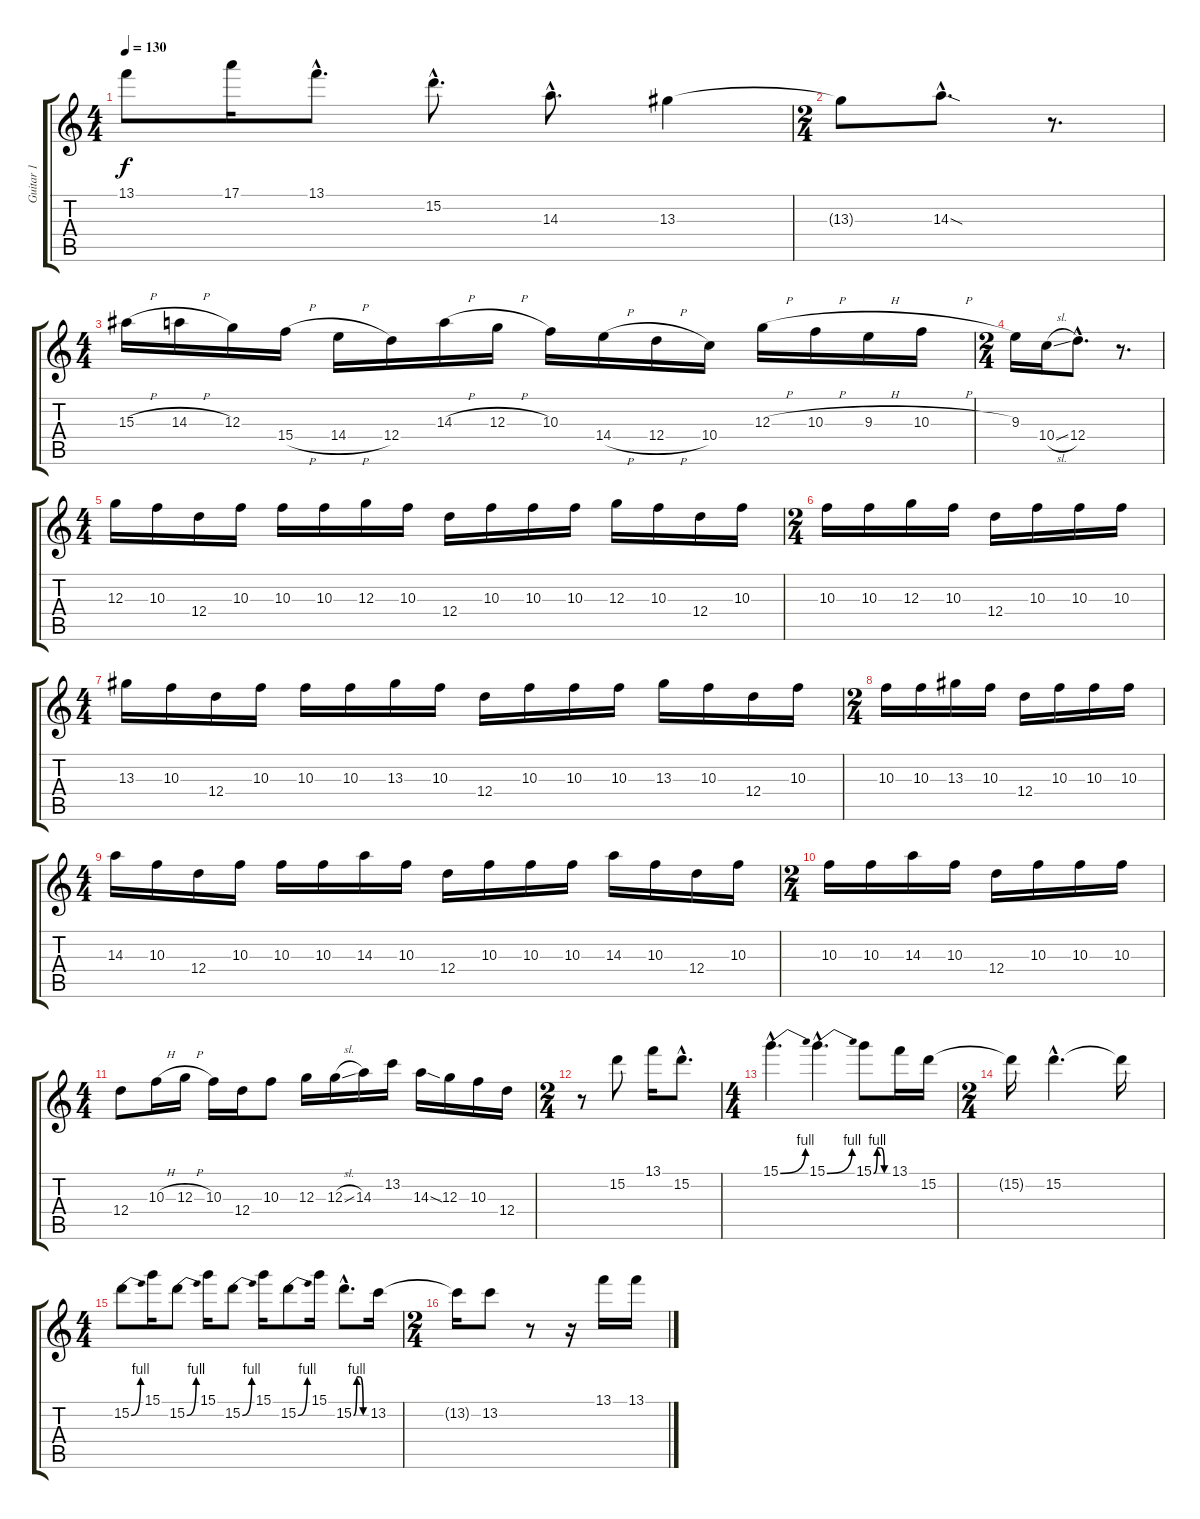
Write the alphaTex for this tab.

\track ("Guitar 1" "Guitar 1") {instrument electricguitarjazz}
\staff {score tabs}
\tuning (E4 B3 G3 D3 A2 E2) {hide}
\ts (4 4)
\tempo 130
\clef g2
\ks c
13.1{t}.8{dy f} 17.1.16 13.1{hac}.8{d} 15.2{hac}.8{d} 14.3{hac}.8{d} 13.3.4 |
\ts (2 4)
13.3{t}.8 14.3{sod hac}.8{d} r.8{d} |
\ts (4 4)
15.3{h}.16 14.3{h}.16 12.3.16 15.4{h}.16 14.4{h}.16 12.4.16 14.3{h}.16 12.3{h}.16 10.3.16 14.4{h}.16 12.4{h}.16 10.4.16 12.3{h}.16 10.3{h}.16 9.3{h}.16 10.3{h}.16 |
\ts (2 4)
9.3.16 10.4{sl}.16 12.4{hac}.8{d} r.8{d} |
\ts (4 4)
12.3.16 10.3.16 12.4.16 10.3.16 10.3.16 10.3.16 12.3.16 10.3.16 12.4.16 10.3.16 10.3.16 10.3.16 12.3.16 10.3.16 12.4.16 10.3.16 |
\ts (2 4)
10.3.16 10.3.16 12.3.16 10.3.16 12.4.16 10.3.16 10.3.16 10.3.16 |
\ts (4 4)
13.3.16 10.3.16 12.4.16 10.3.16 10.3.16 10.3.16 13.3.16 10.3.16 12.4.16 10.3.16 10.3.16 10.3.16 13.3.16 10.3.16 12.4.16 10.3.16 |
\ts (2 4)
10.3.16 10.3.16 13.3.16 10.3.16 12.4.16 10.3.16 10.3.16 10.3.16 |
\ts (4 4)
14.3.16 10.3.16 12.4.16 10.3.16 10.3.16 10.3.16 14.3.16 10.3.16 12.4.16 10.3.16 10.3.16 10.3.16 14.3.16 10.3.16 12.4.16 10.3.16 |
\ts (2 4)
10.3.16 10.3.16 14.3.16 10.3.16 12.4.16 10.3.16 10.3.16 10.3.16 |
\ts (4 4)
12.4.8 10.3{h}.16 12.3{h}.16 10.3.16 12.4.16 10.3.8 12.3.16 12.3{sl}.16 14.3.16 13.2.16 14.3{sod}.16 12.3.16 10.3.16 12.4.16 |
\ts (2 4)
r.8 15.2.8 13.1.16 15.2{hac}.8{d} |
\ts (4 4)
15.1{be (bend 0 0 60 4) hac}.4{d} 15.1{be (bend 0 0 60 4) hac}.4{d} 15.1{be (custom 0 0 15 4 30 4 45 0 60 0)}.8 13.1.16 15.2.16 |
\ts (2 4)
15.2{t}.16 15.2{hac}.4{d} 15.2{t}.16 |
\ts (4 4)
15.2{be (bend 0 0 60 4)}.8 15.1.16 15.2{be (bend 0 0 60 4)}.8 15.1.16 15.2{be (bend 0 0 60 4)}.8 15.1.16 15.2{be (bend 0 0 60 4)}.8 15.1.16 15.2{be (custom 0 0 15 4 30 4 45 0 60 0) hac}.8{d} 13.2.16 |
\ts (2 4)
13.2{t}.16 13.2.8 r.8 r.16 13.1.16 13.1.16
